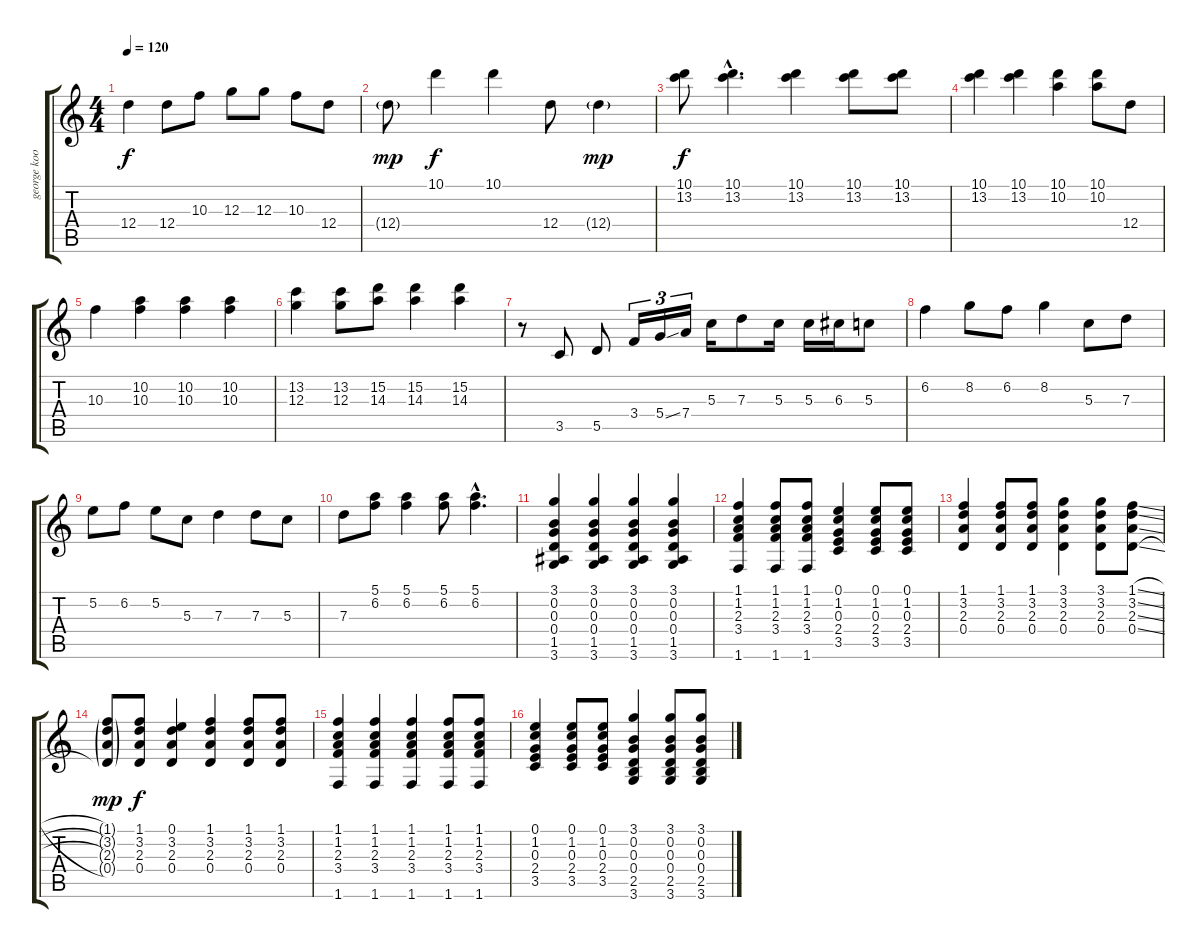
\track ("george kooymans" "george koo") {instrument acousticguitarnylon}
\staff {score tabs}
\tuning (E4 B3 G3 D3 A2 E2) {hide}
\ts (4 4)
\tempo 120
\clef g2
\ks c
12.4.4{dy f} 12.4.8 10.3.8 12.3.8 12.3.8 10.3.8 12.4.8 |
12.4{g}.8{dy mp} 10.1.4{dy f} 10.1.4 12.4.8 12.4{g}.4{dy mp} |
(10.1 13.2).8{dy f} (10.1{hac} 13.2{hac}).4{d} (10.1 13.2).4 (10.1 13.2).8 (10.1 13.2).8 |
(10.1 13.2).4 (10.1 13.2).4 (10.1 10.2).4 (10.1 10.2).8 12.4.8 |
10.3.4 (10.2 10.3).4 (10.2 10.3).4 (10.2 10.3).4 |
(13.2 12.3).4 (13.2 12.3).8 (15.2 14.3).8 (15.2 14.3).4 (15.2 14.3).4 |
r.8 3.5.8 5.5.8 3.4.16{tu (3 2)} 5.4{ss}.16{tu (3 2)} 7.4.16{tu (3 2)} 5.3.16 7.3.8 5.3.16 5.3.16 6.3.16 5.3.8 |
6.2.4 8.2.8 6.2.8 8.2.4 5.3.8 7.3.8 |
5.2.8 6.2.8 5.2.8 5.3.8 7.3.4 7.3.8 5.3.8 |
7.3.8 (5.1 6.2).8 (5.1 6.2).4 (5.1 6.2).8 (5.1{hac} 6.2{hac}).4{d} |
(3.1 0.2 0.3 0.4 1.5 3.6).4 (3.1 0.2 0.3 0.4 1.5 3.6).4 (3.1 0.2 0.3 0.4 1.5 3.6).4 (3.1 0.2 0.3 0.4 1.5 3.6).4 |
(1.1 1.2 2.3 3.4 1.6).4 (1.1 1.2 2.3 3.4 1.6).8 (1.1 1.2 2.3 3.4 1.6).8 (0.1 1.2 0.3 2.4 3.5).4 (0.1 1.2 0.3 2.4 3.5).8 (0.1 1.2 0.3 2.4 3.5).8 |
(1.1 3.2 2.3 0.4).4 (1.1 3.2 2.3 0.4).8 (1.1 3.2 2.3 0.4).8 (3.1 3.2 2.3 0.4).4 (3.1 3.2 2.3 0.4).8 (1.1{sl} 3.2{sl} 2.3{sl} 0.4{sl}).8 |
(1.1{g} 3.2{g} 2.3{g} 0.4{g}).8{dy mp} (1.1 3.2 2.3 0.4).8{dy f} (0.1 3.2 2.3 0.4).4 (1.1 3.2 2.3 0.4).4 (1.1 3.2 2.3 0.4).8 (1.1 3.2 2.3 0.4).8 |
(1.1 1.2 2.3 3.4 1.6).4 (1.1 1.2 2.3 3.4 1.6).4 (1.1 1.2 2.3 3.4 1.6).4 (1.1 1.2 2.3 3.4 1.6).8 (1.1 1.2 2.3 3.4 1.6).8 |
(0.1 1.2 0.3 2.4 3.5).4 (0.1 1.2 0.3 2.4 3.5).8 (0.1 1.2 0.3 2.4 3.5).8 (3.1 0.2 0.3 0.4 2.5 3.6).4 (3.1 0.2 0.3 0.4 2.5 3.6).8 (3.1 0.2 0.3 0.4 2.5 3.6).8
